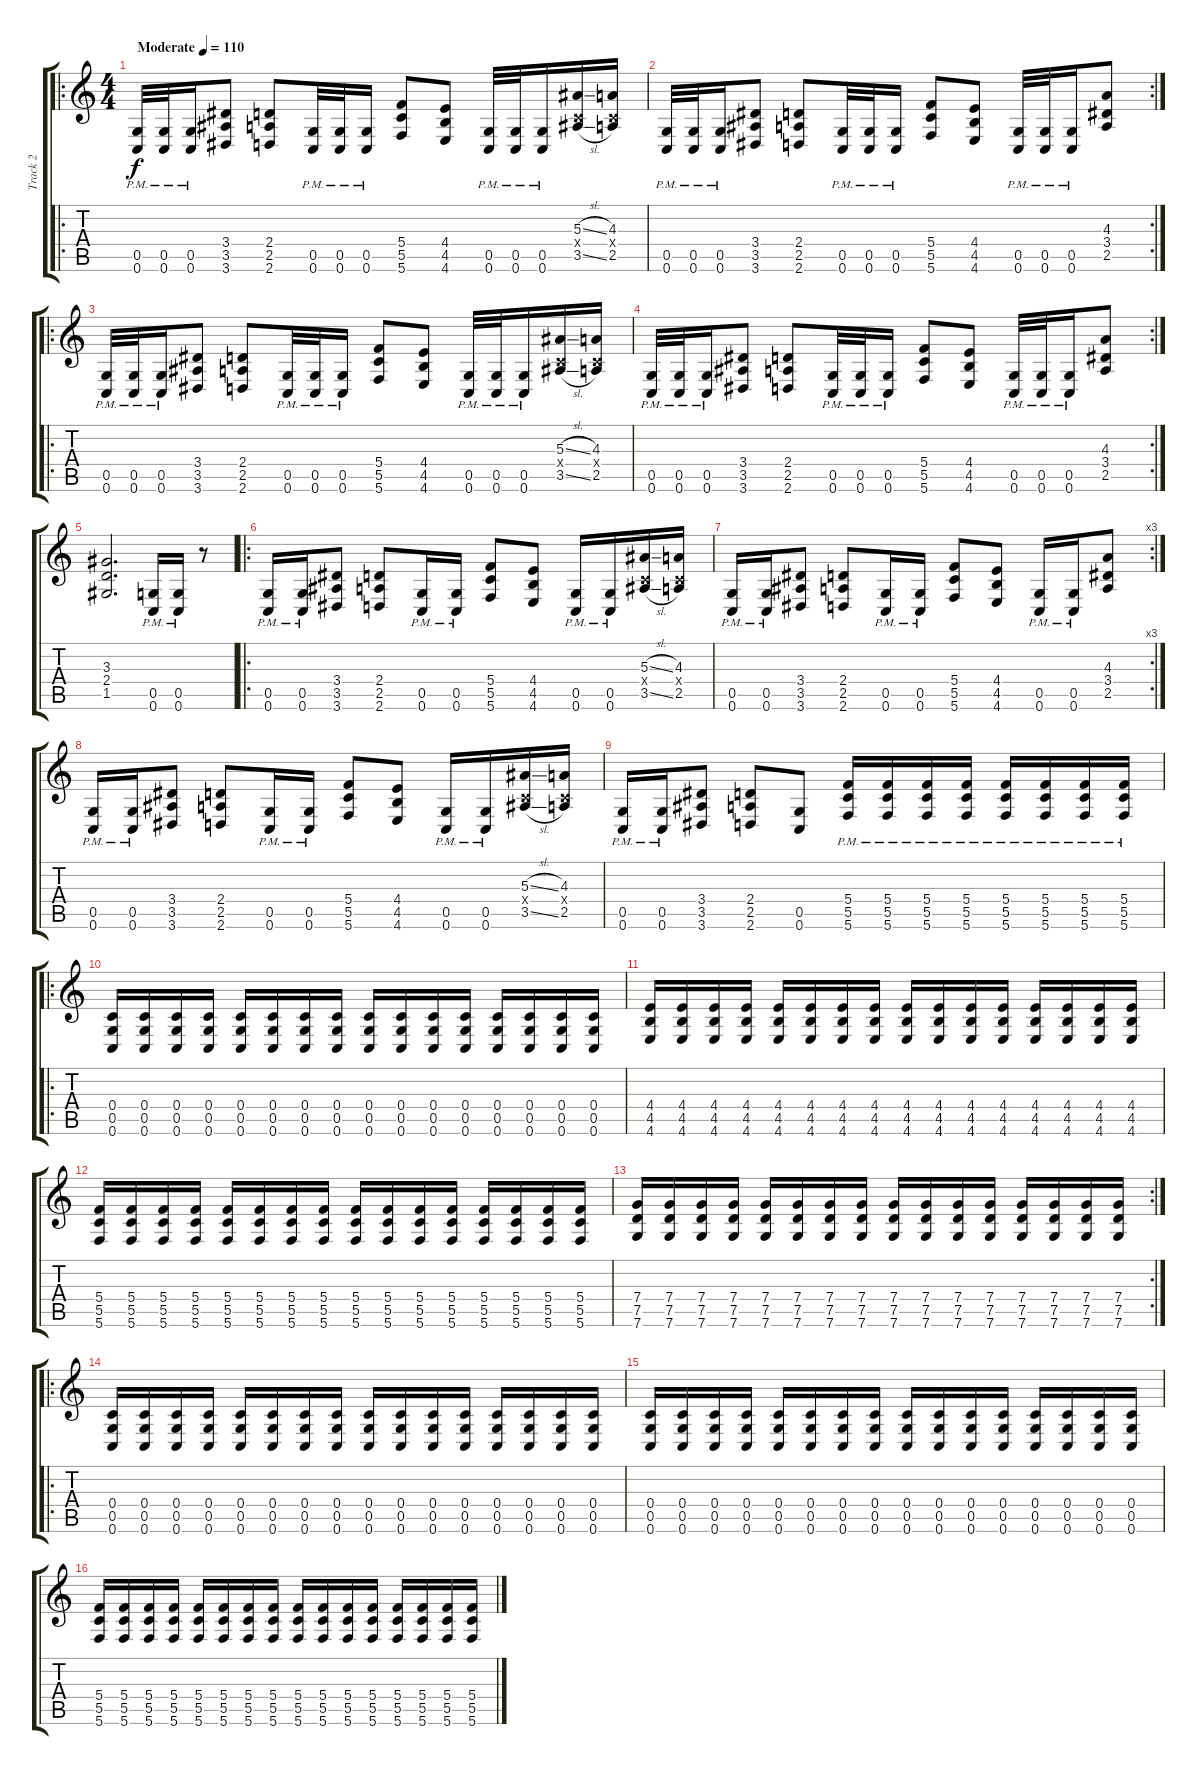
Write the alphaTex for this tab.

\track ("Track 2" "Track 2") {instrument overdrivenguitar}
\staff {score tabs}
\tuning (D4 A3 F3 C3 G2 C2) {hide}
\ro
\ts (4 4)
\tempo (110 "Moderate")
\clef g2
\ks c
(0.5{pm} 0.6{pm}).32{dy f instrument overdrivenguitar} (0.5{pm} 0.6{pm}).32 (0.5{pm} 0.6{pm}).16 (3.4 3.5 3.6).8 (2.4 2.5 2.6).8 (0.5{pm} 0.6{pm}).32 (0.5{pm} 0.6{pm}).32 (0.5{pm} 0.6{pm}).16 (5.4 5.5 5.6).8 (4.4 4.5 4.6).8 (0.5{pm} 0.6{pm}).32 (0.5{pm} 0.6{pm}).32 (0.5{pm} 0.6{pm}).16 (5.3{sl} 0.4{x} 3.5{sl}).16 (4.3 0.4{x} 2.5).16 |
\rc 2
(0.5{pm} 0.6{pm}).32 (0.5{pm} 0.6{pm}).32 (0.5{pm} 0.6{pm}).16 (3.4 3.5 3.6).8 (2.4 2.5 2.6).8 (0.5{pm} 0.6{pm}).32 (0.5{pm} 0.6{pm}).32 (0.5{pm} 0.6{pm}).16 (5.4 5.5 5.6).8 (4.4 4.5 4.6).8 (0.5{pm} 0.6{pm}).32 (0.5{pm} 0.6{pm}).32 (0.5{pm} 0.6{pm}).16 (4.3 3.4 2.5).8 |
\ro
(0.5{pm} 0.6{pm}).32 (0.5{pm} 0.6{pm}).32 (0.5{pm} 0.6{pm}).16 (3.4 3.5 3.6).8 (2.4 2.5 2.6).8 (0.5{pm} 0.6{pm}).32 (0.5{pm} 0.6{pm}).32 (0.5{pm} 0.6{pm}).16 (5.4 5.5 5.6).8 (4.4 4.5 4.6).8 (0.5{pm} 0.6{pm}).32 (0.5{pm} 0.6{pm}).32 (0.5{pm} 0.6{pm}).16 (5.3{sl} 0.4{x} 3.5{sl}).16 (4.3 0.4{x} 2.5).16 |
\rc 2
(0.5{pm} 0.6{pm}).32 (0.5{pm} 0.6{pm}).32 (0.5{pm} 0.6{pm}).16 (3.4 3.5 3.6).8 (2.4 2.5 2.6).8 (0.5{pm} 0.6{pm}).32 (0.5{pm} 0.6{pm}).32 (0.5{pm} 0.6{pm}).16 (5.4 5.5 5.6).8 (4.4 4.5 4.6).8 (0.5{pm} 0.6{pm}).32 (0.5{pm} 0.6{pm}).32 (0.5{pm} 0.6{pm}).16 (4.3 3.4 2.5).8 |
(3.3 2.4 1.5).2{d} (0.5{pm} 0.6{pm}).16 (0.5{pm} 0.6{pm}).16 r.8 |
\ro
(0.5{pm} 0.6{pm}).16 (0.5{pm} 0.6{pm}).16 (3.4 3.5 3.6).8 (2.4 2.5 2.6).8 (0.5{pm} 0.6{pm}).16 (0.5{pm} 0.6{pm}).16 (5.4 5.5 5.6).8 (4.4 4.5 4.6).8 (0.5{pm} 0.6{pm}).16 (0.5{pm} 0.6{pm}).16 (5.3{sl} 0.4{x} 3.5{sl}).16 (4.3 0.4{x} 2.5).16 |
\rc 3
(0.5{pm} 0.6{pm}).16 (0.5{pm} 0.6{pm}).16 (3.4 3.5 3.6).8 (2.4 2.5 2.6).8 (0.5{pm} 0.6{pm}).16 (0.5{pm} 0.6{pm}).16 (5.4 5.5 5.6).8 (4.4 4.5 4.6).8 (0.5{pm} 0.6{pm}).16 (0.5{pm} 0.6{pm}).16 (4.3 3.4 2.5).8 |
(0.5{pm} 0.6{pm}).16 (0.5{pm} 0.6{pm}).16 (3.4 3.5 3.6).8 (2.4 2.5 2.6).8 (0.5{pm} 0.6{pm}).16 (0.5{pm} 0.6{pm}).16 (5.4 5.5 5.6).8 (4.4 4.5 4.6).8 (0.5{pm} 0.6{pm}).16 (0.5{pm} 0.6{pm}).16 (5.3{sl} 0.4{x} 3.5{sl}).16 (4.3 0.4{x} 2.5).16 |
(0.5{pm} 0.6{pm}).16 (0.5{pm} 0.6{pm}).16 (3.4 3.5 3.6).8 (2.4 2.5 2.6).8 (0.5 0.6).8 (5.4{pm} 5.5{pm} 5.6{pm}).16 (5.4{pm} 5.5{pm} 5.6{pm}).16 (5.4{pm} 5.5{pm} 5.6{pm}).16 (5.4{pm} 5.5{pm} 5.6{pm}).16 (5.4{pm} 5.5{pm} 5.6{pm}).16 (5.4{pm} 5.5{pm} 5.6{pm}).16 (5.4{pm} 5.5{pm} 5.6{pm}).16 (5.4{pm} 5.5{pm} 5.6{pm}).16 |
\ro
(0.4 0.5 0.6).16 (0.4 0.5 0.6).16 (0.4 0.5 0.6).16 (0.4 0.5 0.6).16 (0.4 0.5 0.6).16 (0.4 0.5 0.6).16 (0.4 0.5 0.6).16 (0.4 0.5 0.6).16 (0.4 0.5 0.6).16 (0.4 0.5 0.6).16 (0.4 0.5 0.6).16 (0.4 0.5 0.6).16 (0.4 0.5 0.6).16 (0.4 0.5 0.6).16 (0.4 0.5 0.6).16 (0.4 0.5 0.6).16 |
(4.4 4.5 4.6).16 (4.4 4.5 4.6).16 (4.4 4.5 4.6).16 (4.4 4.5 4.6).16 (4.4 4.5 4.6).16 (4.4 4.5 4.6).16 (4.4 4.5 4.6).16 (4.4 4.5 4.6).16 (4.4 4.5 4.6).16 (4.4 4.5 4.6).16 (4.4 4.5 4.6).16 (4.4 4.5 4.6).16 (4.4 4.5 4.6).16 (4.4 4.5 4.6).16 (4.4 4.5 4.6).16 (4.4 4.5 4.6).16 |
(5.4 5.5 5.6).16 (5.4 5.5 5.6).16 (5.4 5.5 5.6).16 (5.4 5.5 5.6).16 (5.4 5.5 5.6).16 (5.4 5.5 5.6).16 (5.4 5.5 5.6).16 (5.4 5.5 5.6).16 (5.4 5.5 5.6).16 (5.4 5.5 5.6).16 (5.4 5.5 5.6).16 (5.4 5.5 5.6).16 (5.4 5.5 5.6).16 (5.4 5.5 5.6).16 (5.4 5.5 5.6).16 (5.4 5.5 5.6).16 |
\rc 2
(7.4 7.5 7.6).16 (7.4 7.5 7.6).16 (7.4 7.5 7.6).16 (7.4 7.5 7.6).16 (7.4 7.5 7.6).16 (7.4 7.5 7.6).16 (7.4 7.5 7.6).16 (7.4 7.5 7.6).16 (7.4 7.5 7.6).16 (7.4 7.5 7.6).16 (7.4 7.5 7.6).16 (7.4 7.5 7.6).16 (7.4 7.5 7.6).16 (7.4 7.5 7.6).16 (7.4 7.5 7.6).16 (7.4 7.5 7.6).16 |
\ro
(0.4 0.5 0.6).16 (0.4 0.5 0.6).16 (0.4 0.5 0.6).16 (0.4 0.5 0.6).16 (0.4 0.5 0.6).16 (0.4 0.5 0.6).16 (0.4 0.5 0.6).16 (0.4 0.5 0.6).16 (0.4 0.5 0.6).16 (0.4 0.5 0.6).16 (0.4 0.5 0.6).16 (0.4 0.5 0.6).16 (0.4 0.5 0.6).16 (0.4 0.5 0.6).16 (0.4 0.5 0.6).16 (0.4 0.5 0.6).16 |
(0.4 0.5 0.6).16 (0.4 0.5 0.6).16 (0.4 0.5 0.6).16 (0.4 0.5 0.6).16 (0.4 0.5 0.6).16 (0.4 0.5 0.6).16 (0.4 0.5 0.6).16 (0.4 0.5 0.6).16 (0.4 0.5 0.6).16 (0.4 0.5 0.6).16 (0.4 0.5 0.6).16 (0.4 0.5 0.6).16 (0.4 0.5 0.6).16 (0.4 0.5 0.6).16 (0.4 0.5 0.6).16 (0.4 0.5 0.6).16 |
(5.4 5.5 5.6).16 (5.4 5.5 5.6).16 (5.4 5.5 5.6).16 (5.4 5.5 5.6).16 (5.4 5.5 5.6).16 (5.4 5.5 5.6).16 (5.4 5.5 5.6).16 (5.4 5.5 5.6).16 (5.4 5.5 5.6).16 (5.4 5.5 5.6).16 (5.4 5.5 5.6).16 (5.4 5.5 5.6).16 (5.4 5.5 5.6).16 (5.4 5.5 5.6).16 (5.4 5.5 5.6).16 (5.4 5.5 5.6).16
